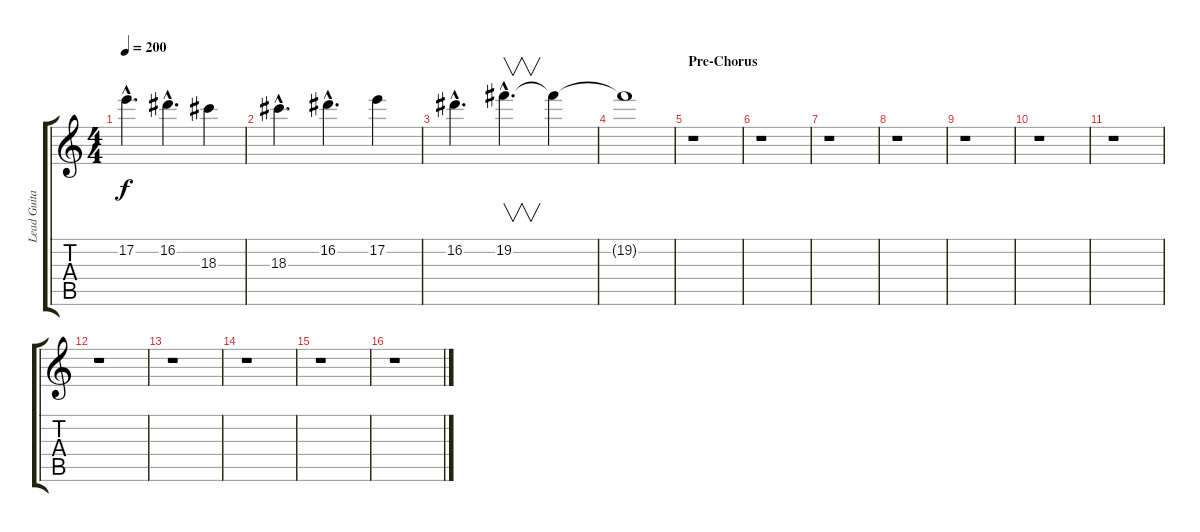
\track ("Lead Guitar (Totman)" "Lead Guita") {instrument distortionguitar}
\staff {score tabs}
\tuning (E4 B3 G3 D3 A2 E2) {hide}
\ts (4 4)
\tempo 200
\clef g2
\ks c
17.2{hac}.4{d dy f} 16.2{hac}.4{d} 18.3.4 |
18.3{hac}.4{d} 16.2{hac}.4{d} 17.2.4 |
16.2{hac}.4{d} 19.2{hac}.4{v d} 19.2{t}.4 |
19.2{t}.1 |
\section ("" "Pre-Chorus")
r.1 |
r.1 |
r.1 |
r.1 |
r.1 |
r.1 |
r.1 |
r.1 |
r.1 |
r.1 |
r.1 |
r.1
